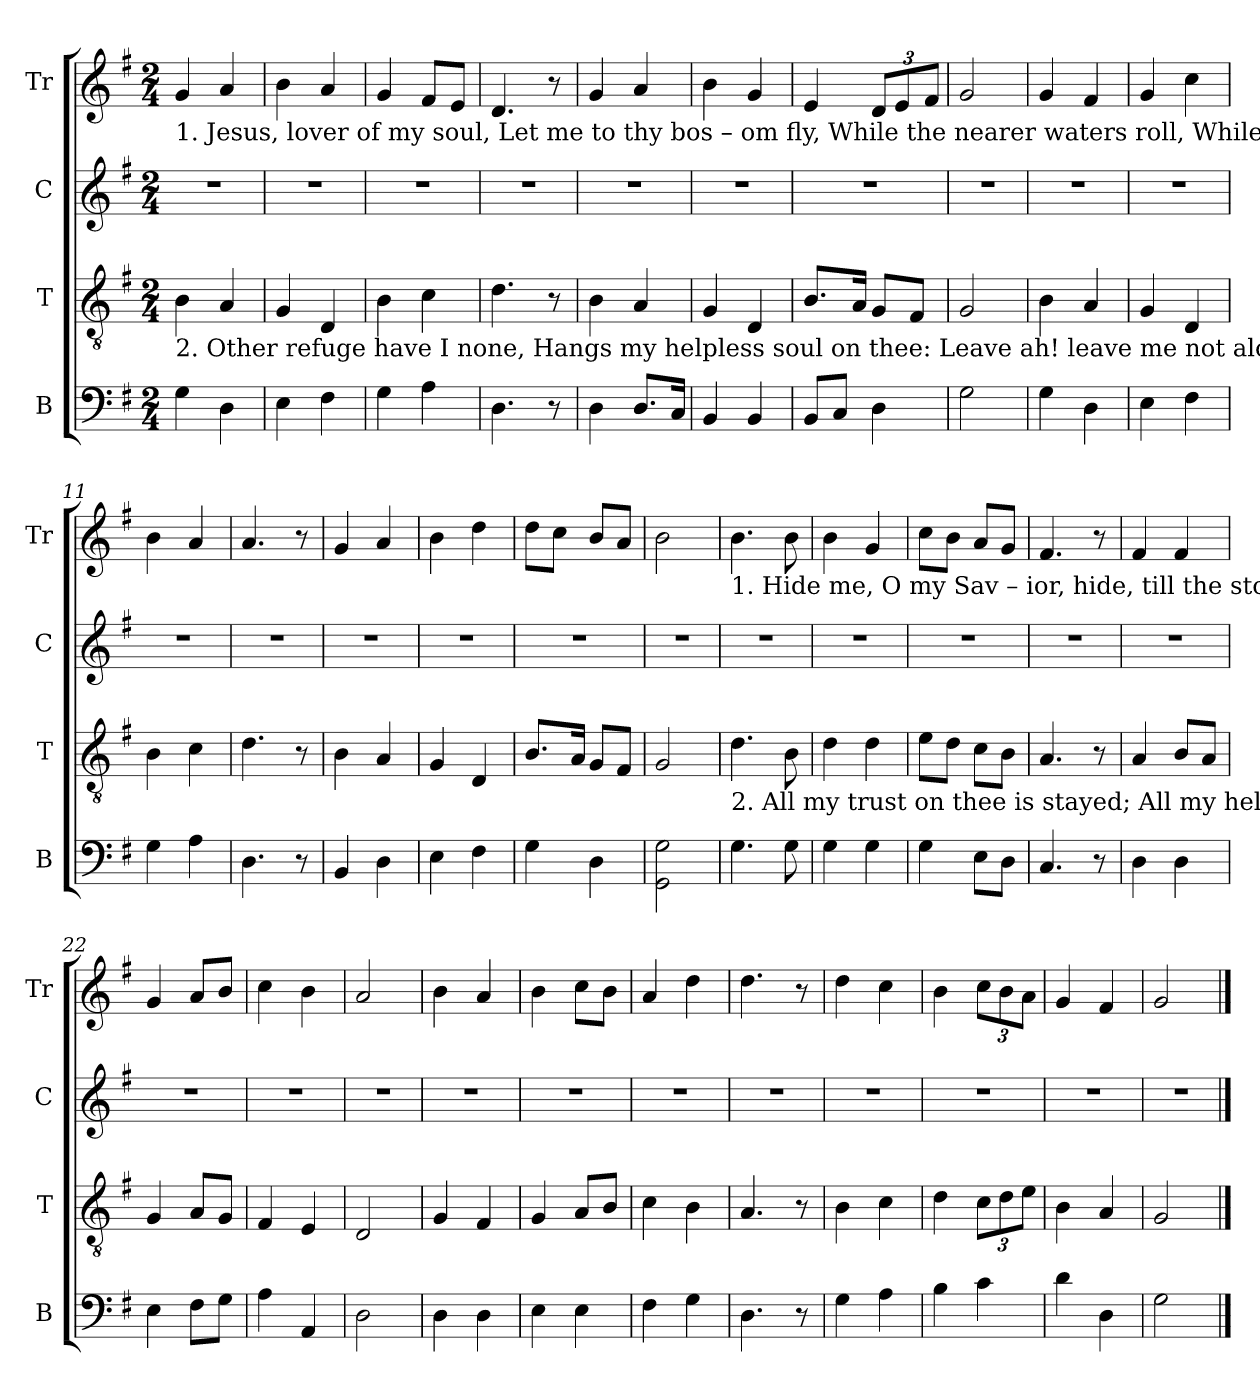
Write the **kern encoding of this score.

**kern	**kern	**kern	**kern
*part4	*part3	*part2	*part1
*staff4	*staff3	*staff2	*staff1
*I"B	*I"T	*I"C	*I"Tr
*I'B	*I'T	*I'C	*I'Tr
*clefF4	*clefGv2	*clefG2	*clefG2
*k[f#]	*k[f#]	*k[f#]	*k[f#]
*M2/4	*M2/4	*M2/4	*M2/4
*MM90	*MM90	*MM90	*MM90
=1	=1	=1	=1
!	!	!	!LO:TX:b:t=1.  Jesus,  lover     of  my     soul,        Let  me     to  thy    bos   –  om           fly,   While the nearer waters roll,     While the tempest  still   is     high&colon;
!	!LO:TX:b:t=2.  Other  refuge   have  I    none,      Hangs my helpless  soul      on          thee&colon;  Leave ah! leave me not alone,    Still support, and   comfort     me.	!	!
4G!\	4B!\	2r	4g!/
4D!\	4A!/	.	4a!/
=2	=2	=2	=2
4E!\	4G!/	2r	4b!\
4F#!\	4D!/	.	4a!/
=3	=3	=3	=3
4G!\	4B!\	2r	4g!/
4A!\	4c!\	.	8f#!/L
.	.	.	8e!/J
=4	=4	=4	=4
4.D!\	4.d!\	2r	4.d!/
8r	8r	.	8r
=5	=5	=5	=5
4D!\	4B!\	2r	4g!/
8.D!/L	4A!/	.	4a!/
16C!/Jk	.	.	.
=6	=6	=6	=6
4BB!/	4G!/	2r	4b!\
4BB!/	4D!/	.	4g!/
=7	=7	=7	=7
8BB!/L	8.B!/L	2r	4e!/
8C!/J	.	.	.
.	16A!/Jk	.	.
*	*	*	*Xbrackettup
4D!\	8G!/L	.	12d!/L
.	.	.	12e!/
.	8F#!/J	.	.
.	.	.	12f#!/J
=8	=8	=8	=8
2G!\	2G!/	2r	2g!/
=9	=9	=9	=9
4G!\	4B!\	2r	4g!/
4D!\	4A!/	.	4f#!/
=10	=10	=10	=10
4E!\	4G!/	2r	4g!/
4F#!\	4D!/	.	4cc!\
=11	=11	=11	=11
4G!\	4B!\	2r	4b!\
4A!\	4c!\	.	4a!/
=12	=12	=12	=12
4.D!\	4.d!\	2r	4.a!/
8r	8r	.	8r
=13	=13	=13	=13
4BB!/	4B!\	2r	4g!/
4D!\	4A!/	.	4a!/
=14	=14	=14	=14
4E!\	4G!/	2r	4b!\
4F#!\	4D!/	.	4dd!\
=15	=15	=15	=15
4G!\	8.B!/L	2r	8dd!\L
.	.	.	8cc!\J
.	16A!/Jk	.	.
4D!\	8G!/L	.	8b!/L
.	8F#!/J	.	8a!/J
=16	=16	=16	=16
2GG!\ 2G!\	2G!/	2r	2b!\
!!LO:LB:g=z
=17	=17	=17	=17
!	!	!	!LO:TX:b:t=1. Hide me, O  my  Sav  –  ior,      hide,        till   the     storm  of  life  is   past&colon;  Safe in – to  the     haven  guide;      O  receive    my          soul  at   last.
!	!LO:TX:b:t=2. All  my trust on  thee    is        stayed;     All   my     help from  thee I bring;   Cover    my  de –fense–less head   With the  sha – dow      of  thy  wing.	!	!
4.G!\	4.d!\	2r	4.b!\
8G!\	8B!\	.	8b!\
=18	=18	=18	=18
4G!\	4d!\	2r	4b!\
4G!\	4d!\	.	4g!/
=19	=19	=19	=19
4G!\	8e!\L	2r	8cc!\L
.	8d!\J	.	8b!\J
8E!\L	8c!\L	.	8a!/L
8D!\J	8B!\J	.	8g!/J
=20	=20	=20	=20
4.C!/	4.A!/	2r	4.f#!/
8r	8r	.	8r
=21	=21	=21	=21
4D!\	4A!/	2r	4f#!/
4D!\	8B!/L	.	4f#!/
.	8A!/J	.	.
=22	=22	=22	=22
4E!\	4G!/	2r	4g!/
8F#!\L	8A!/L	.	8a!/L
8G!\J	8G!/J	.	8b!/J
=23	=23	=23	=23
4A!\	4F#!/	2r	4cc!\
4AA!/	4E!/	.	4b!\
=24	=24	=24	=24
2D!\	2D!/	2r	2a!/
=25	=25	=25	=25
4D!\	4G!/	2r	4b!\
4D!\	4F#!/	.	4a!/
=26	=26	=26	=26
4E!\	4G!/	2r	4b!\
4E!\	8A!/L	.	8cc!\L
.	8B!/J	.	8b!\J
=27	=27	=27	=27
4F#!\	4c!\	2r	4a!/
4G!\	4B!\	.	4dd!\
=28	=28	=28	=28
4.D!\	4.A!/	2r	4.dd!\
8r	8r	.	8r
=29	=29	=29	=29
4G!\	4B!\	2r	4dd!\
4A!\	4c!\	.	4cc!\
=30	=30	=30	=30
4B!\	4d!\	2r	4b!\
*	*Xbrackettup	*	*
4c!\	12c!\L	.	12cc!\L
.	12d!\	.	12b!\
.	12e!\J	.	12a!\J
=31	=31	=31	=31
4d!\	4B!\	2r	4g!/
4D!\	4A!/	.	4f#!/
=32	=32	=32	=32
2G!\	2G!/	2r	2g!/
==	==	==	==
*-	*-	*-	*-
